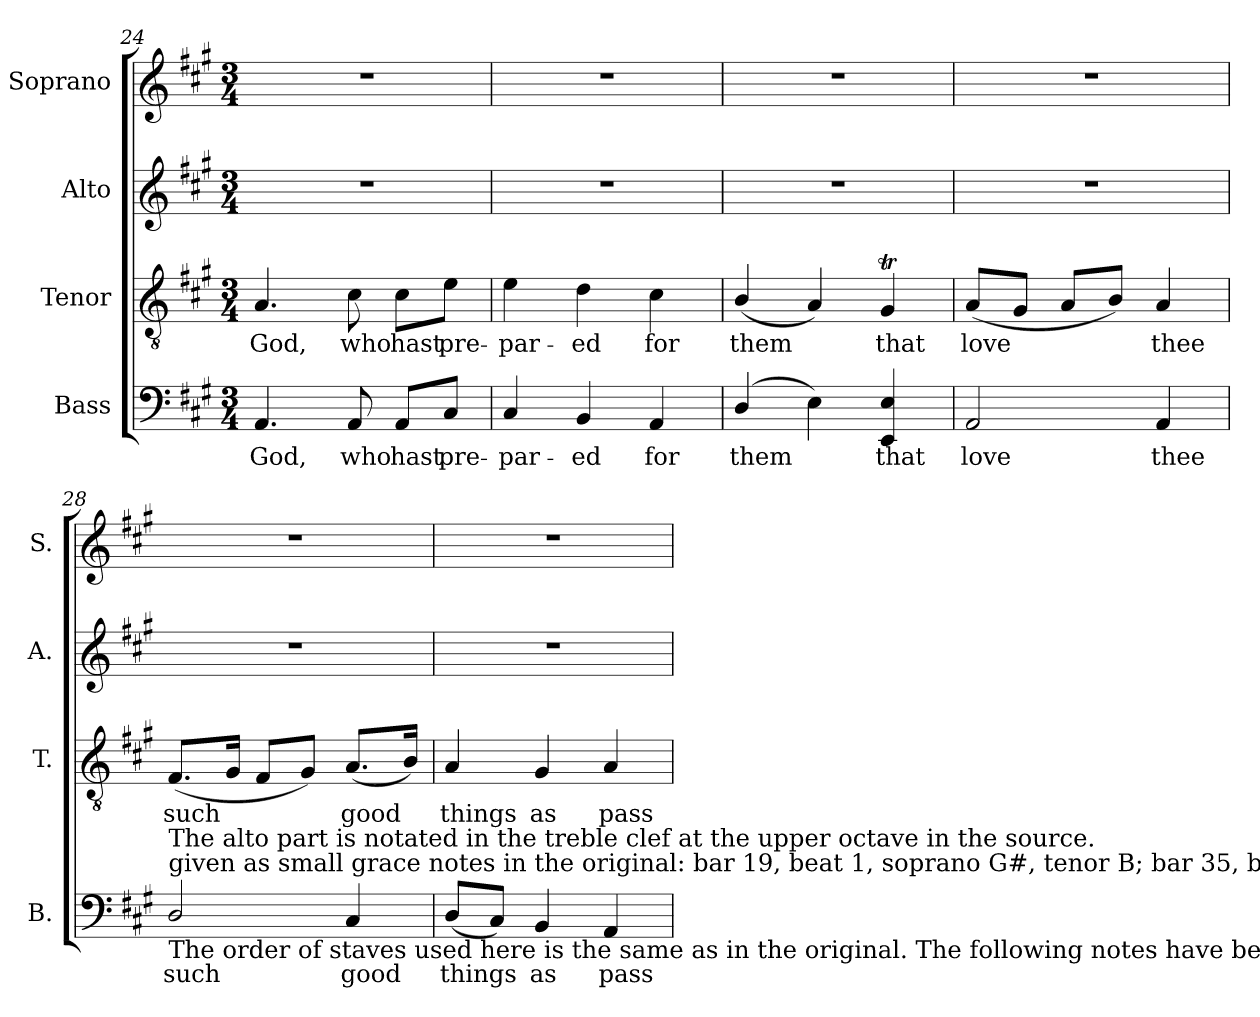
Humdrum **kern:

**kern	**text	**kern	**text	**kern	**kern
*part4	*part4	*part3	*part3	*part2	*part1
*staff4	*staff4	*staff3	*staff3	*staff2	*staff1
*I"Bass	*	*I"Tenor	*	*I"Alto	*I"Soprano
*I'B.	*	*I'T.	*	*I'A.	*I'S.
!!LO:LB:g=z
*clefF4	*	*clefGv2	*	*clefG2	*clefG2
*	*	*ITrd7c12	*	*	*
*k[f#c#g#]	*	*k[f#c#g#]	*	*k[f#c#g#]	*k[f#c#g#]
*A:	*	*A:	*	*A:	*A:
*M3/4	*	*M3/4	*	*M3/4	*M3/4
=24	=24	=24	=24	=24	=24
!	!LO:LY:b:color=#000000	!	!	!	!
!	!	!	!LO:LY:b:color=#000000	!LO:N:vis=1	!LO:N:vis=1
4.AAi/	God,	4.AAi/	God,	2.r	2.r
!	!LO:LY:b:color=#000000	!	!	!	!
!	!	!	!LO:LY:b:color=#000000	!	!
8AAi/	who	8C#i\	who	.	.
!	!LO:LY:b:color=#000000	!	!	!	!
!	!	!	!LO:LY:b:color=#000000	!	!
8AAi/L	hast	8C#i\L	hast	.	.
!	!LO:LY:b:color=#000000	!	!	!	!
!	!	!	!LO:LY:b:color=#000000	!	!
8C#i/J	pre-	8Ei\J	pre-	.	.
=25	=25	=25	=25	=25	=25
!	!LO:LY:b:color=#000000	!	!	!	!
!	!	!	!LO:LY:b:color=#000000	!LO:N:vis=1	!LO:N:vis=1
4C#i/	-par-	4Ei\	-par-	2.r	2.r
!	!LO:LY:b:color=#000000	!	!	!	!
!	!	!	!LO:LY:b:color=#000000	!	!
4BBi/	-ed	4Di\	-ed	.	.
!	!LO:LY:b:color=#000000	!	!	!	!
!	!	!	!LO:LY:b:color=#000000	!	!
4AAi/	for	4C#i\	for	.	.
=26	=26	=26	=26	=26	=26
!	!LO:LY:b:color=#000000	!	!	!	!
!	!	!	!LO:LY:b:color=#000000	!LO:N:vis=1	!LO:N:vis=1
(4Di/	them	(4BBi/	them	2.r	2.r
4Ei\)	.	4AAi/)	.	.	.
!	!LO:LY:b:color=#000000	!	!	!	!
!	!	!	!LO:LY:b:color=#000000	!	!
4EEi/ 4Ei	that	4GG#ti/	that	.	.
=27	=27	=27	=27	=27	=27
!	!LO:LY:b:color=#000000	!	!	!	!
!	!	!	!LO:LY:b:color=#000000	!LO:N:vis=1	!LO:N:vis=1
2AAi/	love	(8AAi/L	love	2.r	2.r
.	.	8GG#i/J	.	.	.
.	.	8AAi/L	.	.	.
.	.	8BBi/J)	.	.	.
!	!LO:LY:b:color=#000000	!	!	!	!
!	!	!	!LO:LY:b:color=#000000	!	!
4AAi/	thee	4AAi/	thee	.	.
!!LO:LB:g=z
=28	=28	=28	=28	=28	=28
!	!LO:LY:b:color=#000000	!	!	!	!
!LO:TX:b:t=The order of staves used here is the same as in the original. The following notes have been written out in full here, but are	!	!	!	!	!
!LO:TX:t=given as small grace notes in the original&colon; bar 19, beat 1, soprano G#, tenor B; bar 35, beat 1, soprano G#, tenor B.	!	!	!	!	!
!LO:TX:t=The alto part is notated in the treble clef at the upper octave in the source.	!	!	!	!	!
!	!	!	!LO:LY:b:color=#000000	!LO:N:vis=1	!LO:N:vis=1
2Di/	such	(8.FF#i/L	such	2.r	2.r
.	.	16GG#i/Jk	.	.	.
.	.	8FF#i/L	.	.	.
.	.	8GG#i/J)	.	.	.
!	!LO:LY:b:color=#000000	!	!	!	!
!	!	!	!LO:LY:b:color=#000000	!	!
4C#i/	good	(8.AAi/L	good	.	.
.	.	16BBi/Jk)	.	.	.
=29	=29	=29	=29	=29	=29
!	!LO:LY:b:color=#000000	!	!	!	!
!	!	!	!LO:LY:b:color=#000000	!LO:N:vis=1	!LO:N:vis=1
(8Di/L	things	4AAi/	things	2.r	2.r
8C#i/J)	.	.	.	.	.
!	!LO:LY:b:color=#000000	!	!	!	!
!	!	!	!LO:LY:b:color=#000000	!	!
4BBi/	as	4GG#i/	as	.	.
!	!LO:LY:b:color=#000000	!	!	!	!
!	!	!	!LO:LY:b:color=#000000	!	!
4AAi/	pass	4AAi/	pass	.	.
=	=	=	=	=	=
*-	*-	*-	*-	*-	*-
